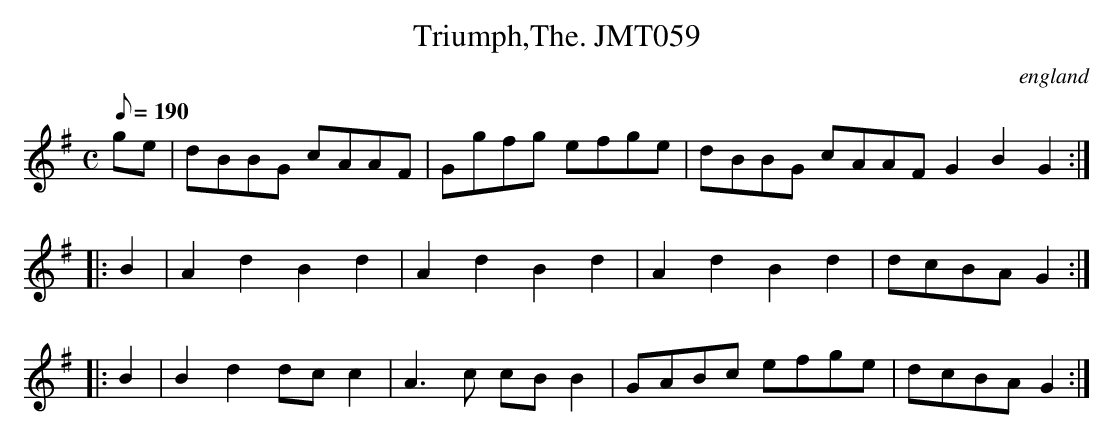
X:1
T:Triumph,The. JMT059
O:england
M:C
L:1/8
Q:190
K:G
ge|d-BBG c-AAF|G-gfg e-fge|d-BBG c-AAFG2B2G2:|
|:B2|A2d2B2d2|A2d2B2d2|A2d2B2d2|d-cBAG2:|
|:B2|B2d2d-cc2|A3c c-BB2|G-ABc e-fge|d-cBAG2:|]
